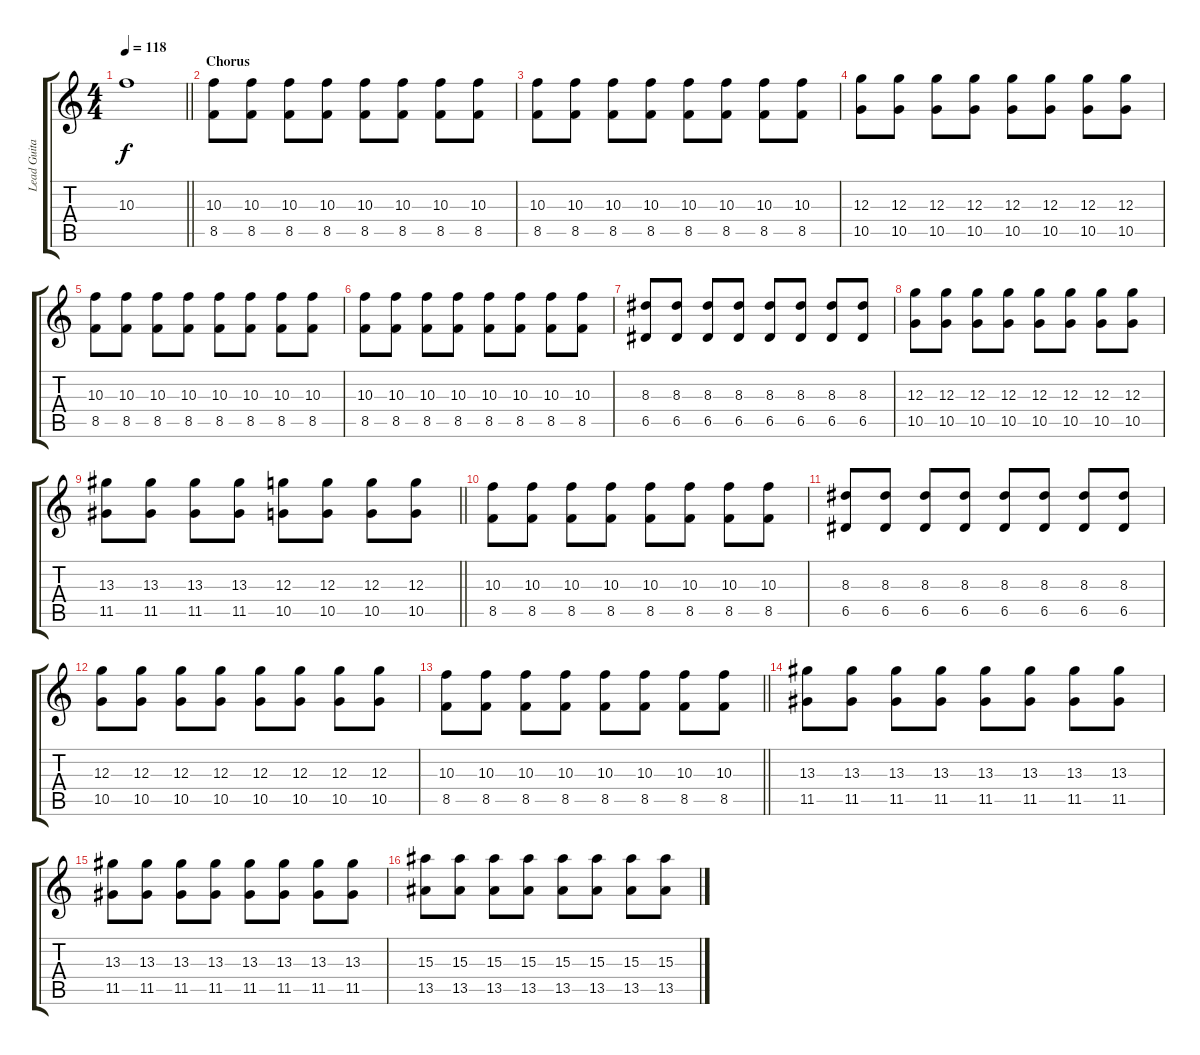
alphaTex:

\track ("Lead Guitar" "Lead Guita") {instrument overdrivenguitar}
\staff {score tabs}
\tuning (E4 B3 G3 D3 A2 D2) {hide}
\ts (4 4)
\tempo 118
\clef g2
\barLineRight lightlight
\ks c
10.3{t}.1{dy f} |
\section ("" "Chorus")
(10.3 8.5).8 (10.3 8.5).8 (10.3 8.5).8 (10.3 8.5).8 (10.3 8.5).8 (10.3 8.5).8 (10.3 8.5).8 (10.3 8.5).8 |
(10.3 8.5).8 (10.3 8.5).8 (10.3 8.5).8 (10.3 8.5).8 (10.3 8.5).8 (10.3 8.5).8 (10.3 8.5).8 (10.3 8.5).8 |
(12.3 10.5).8 (12.3 10.5).8 (12.3 10.5).8 (12.3 10.5).8 (12.3 10.5).8 (12.3 10.5).8 (12.3 10.5).8 (12.3 10.5).8 |
(10.3 8.5).8 (10.3 8.5).8 (10.3 8.5).8 (10.3 8.5).8 (10.3 8.5).8 (10.3 8.5).8 (10.3 8.5).8 (10.3 8.5).8 |
(10.3 8.5).8 (10.3 8.5).8 (10.3 8.5).8 (10.3 8.5).8 (10.3 8.5).8 (10.3 8.5).8 (10.3 8.5).8 (10.3 8.5).8 |
(8.3 6.5).8 (8.3 6.5).8 (8.3 6.5).8 (8.3 6.5).8 (8.3 6.5).8 (8.3 6.5).8 (8.3 6.5).8 (8.3 6.5).8 |
(12.3 10.5).8 (12.3 10.5).8 (12.3 10.5).8 (12.3 10.5).8 (12.3 10.5).8 (12.3 10.5).8 (12.3 10.5).8 (12.3 10.5).8 |
\barLineRight lightlight
(13.3 11.5).8 (13.3 11.5).8 (13.3 11.5).8 (13.3 11.5).8 (12.3 10.5).8 (12.3 10.5).8 (12.3 10.5).8 (12.3 10.5).8 |
(10.3 8.5).8 (10.3 8.5).8 (10.3 8.5).8 (10.3 8.5).8 (10.3 8.5).8 (10.3 8.5).8 (10.3 8.5).8 (10.3 8.5).8 |
(8.3 6.5).8 (8.3 6.5).8 (8.3 6.5).8 (8.3 6.5).8 (8.3 6.5).8 (8.3 6.5).8 (8.3 6.5).8 (8.3 6.5).8 |
(12.3 10.5).8 (12.3 10.5).8 (12.3 10.5).8 (12.3 10.5).8 (12.3 10.5).8 (12.3 10.5).8 (12.3 10.5).8 (12.3 10.5).8 |
\barLineRight lightlight
(10.3 8.5).8 (10.3 8.5).8 (10.3 8.5).8 (10.3 8.5).8 (10.3 8.5).8 (10.3 8.5).8 (10.3 8.5).8 (10.3 8.5).8 |
(13.3 11.5).8 (13.3 11.5).8 (13.3 11.5).8 (13.3 11.5).8 (13.3 11.5).8 (13.3 11.5).8 (13.3 11.5).8 (13.3 11.5).8 |
(13.3 11.5).8 (13.3 11.5).8 (13.3 11.5).8 (13.3 11.5).8 (13.3 11.5).8 (13.3 11.5).8 (13.3 11.5).8 (13.3 11.5).8 |
(15.3 13.5).8 (15.3 13.5).8 (15.3 13.5).8 (15.3 13.5).8 (15.3 13.5).8 (15.3 13.5).8 (15.3 13.5).8 (15.3 13.5).8
